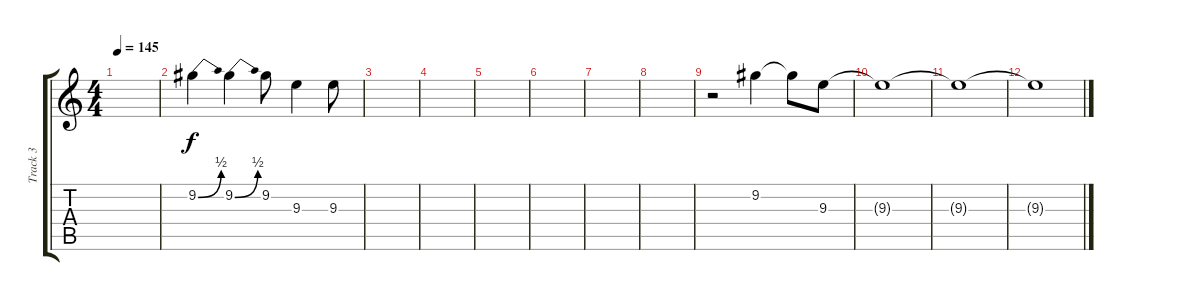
\track ("Track 3" "Track 3") {instrument distortionguitar}
\staff {score tabs}
\tuning (E4 B3 G3 D3 A2 E2) {hide}
\ts (4 4)
\tempo 145
\clef g2
\ks c
|
9.2{be (bend 0 0 60 2)}.4 9.2{be (bend 0 0 60 2)}.4 9.2.8 9.3.4 9.3.8 |
|
|
|
|
|
|
r.2 9.2.4 9.2{t}.8 9.3.8 |
9.3{t}.1 |
9.3{t}.1 |
9.3{t}.1
